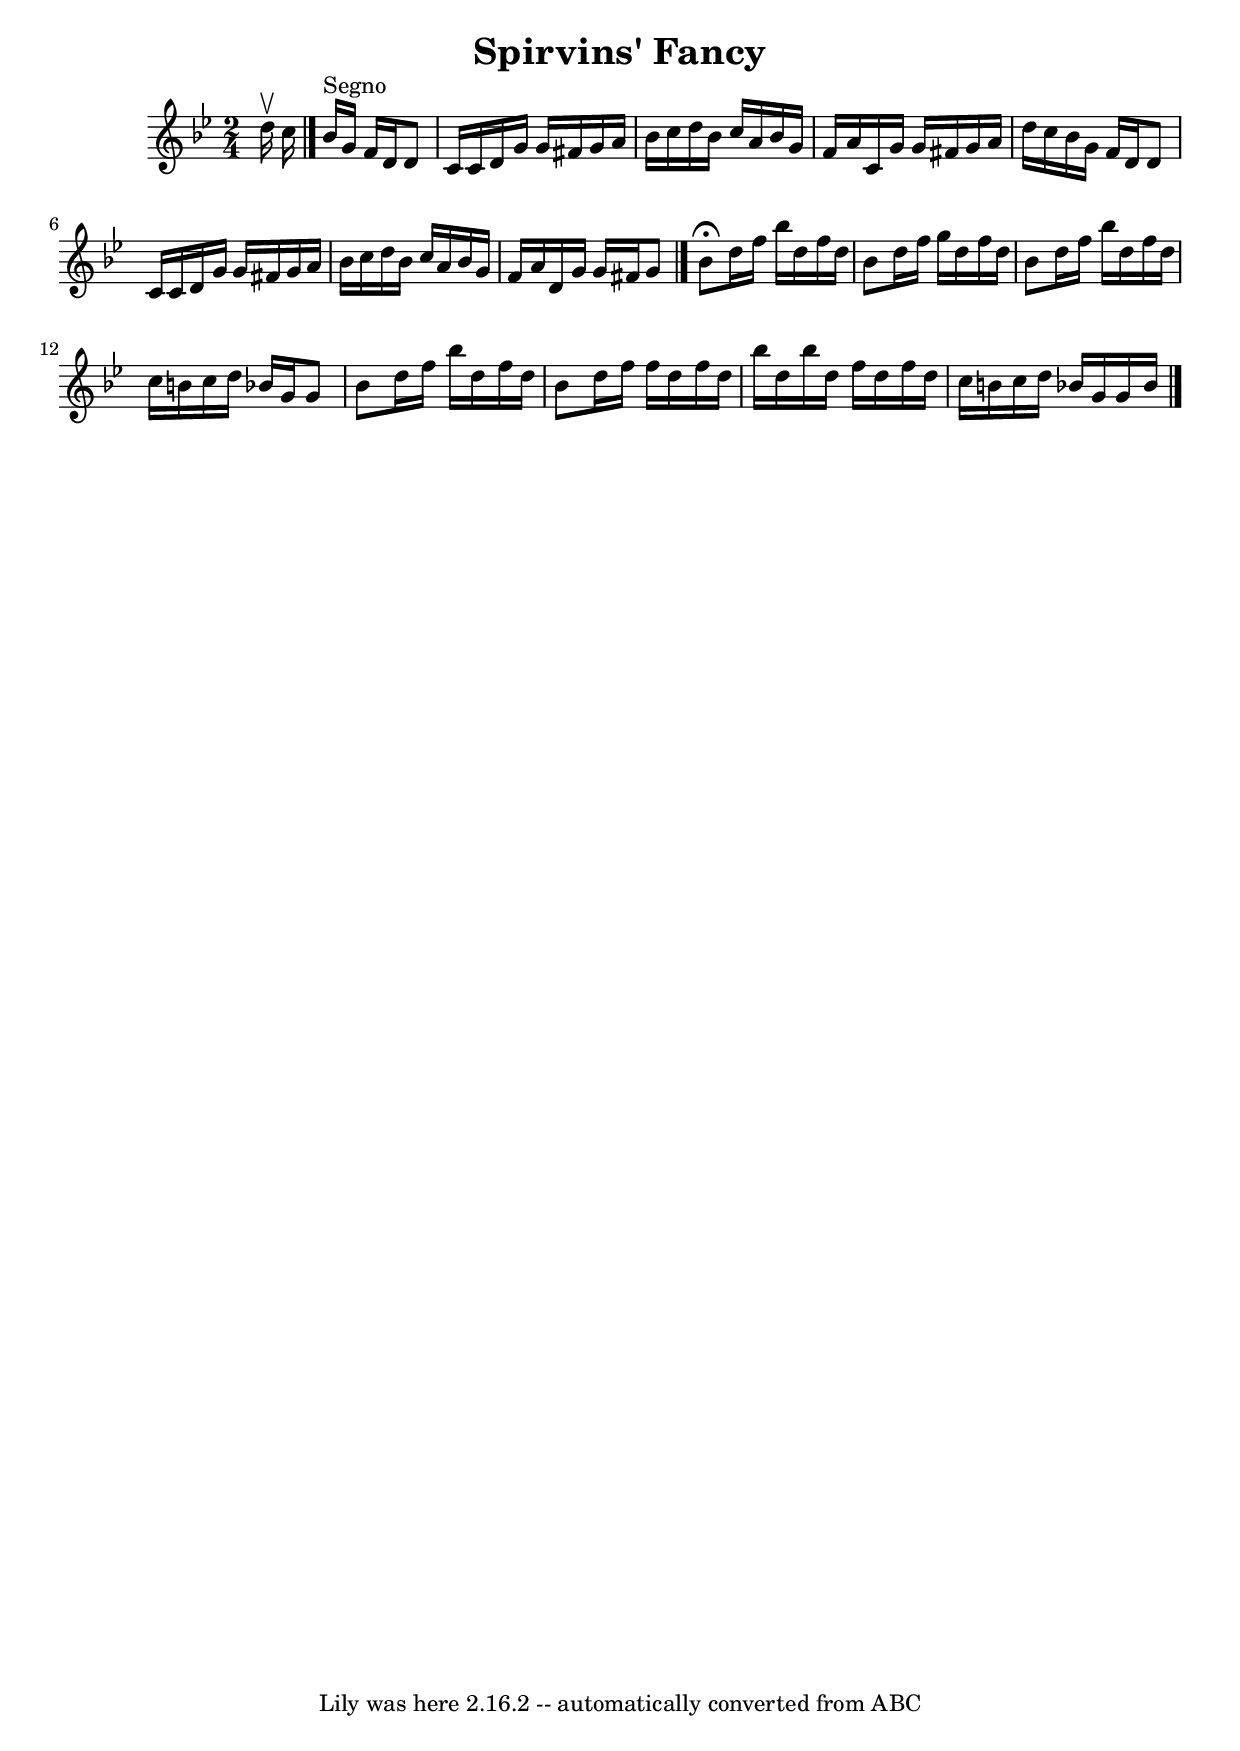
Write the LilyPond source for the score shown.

\version "2.7.40"
\include "Mammoth.ily"
\header {
	%% book = "Ryan's Mammoth Collection"
	crossRefNumber = "1"
	footnotes = ""
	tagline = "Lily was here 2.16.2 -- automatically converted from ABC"
	title = "Spirvins' Fancy"
}
voicedefault =  {


\time 2/4 \key g \minor d''16^\upbow c''16    \bar "|." bes'16^"Segno"  
 g'16 f'16 d'16 d'8 c'16 c'16  |
 d'16 g'16 g'16   
 fis'16 g'16 a'16 bes'16 c''16  |
 d''16 bes'16 c''16 
 a'16 bes'16 g'16 f'16 a'16  |
 c'16 g'16 g'16    
fis'16 g'16 a'16 d''16 c''16  |
 bes'16 g'16 f'16   
 d'16 d'8 c'16 c'16  |
 d'16 g'16 g'16 fis'16 g'16 
 a'16 bes'16 c''16  |
 d''16 bes'16 c''16 a'16    
bes'16 g'16 f'16 a'16  |
 d'16 g'16 g'16 fis'16    
g'8    \bar "|." bes'8^\fermata d''16 f''16 bes''16 d''16    
f''16 d''16  |
 bes'8 d''16 f''16 g''16 d''16 f''16   
 d''16  |
 bes'8 d''16 f''16 bes''16 d''16 f''16    
d''16  |
 c''16 b'16 c''16 d''16 bes'!16 g'16 g'8  
|
 bes'8 d''16 f''16 bes''16 d''16 f''16 d''16  
|
 bes'8 d''16 f''16 f''16 d''16 f''16 d''16  
|
 bes''16 d''16 bes''16 d''16 f''16 d''16 f''16    
d''16  |
 c''16 b'16 c''16 d''16 bes'!16 g'16 g'16    
bes'16    \bar "|."   
}

\score{
    <<

	\context Staff="default"
	{
	    \voicedefault 
	}

    >>
	\layout {
	}
	\midi {}
}
